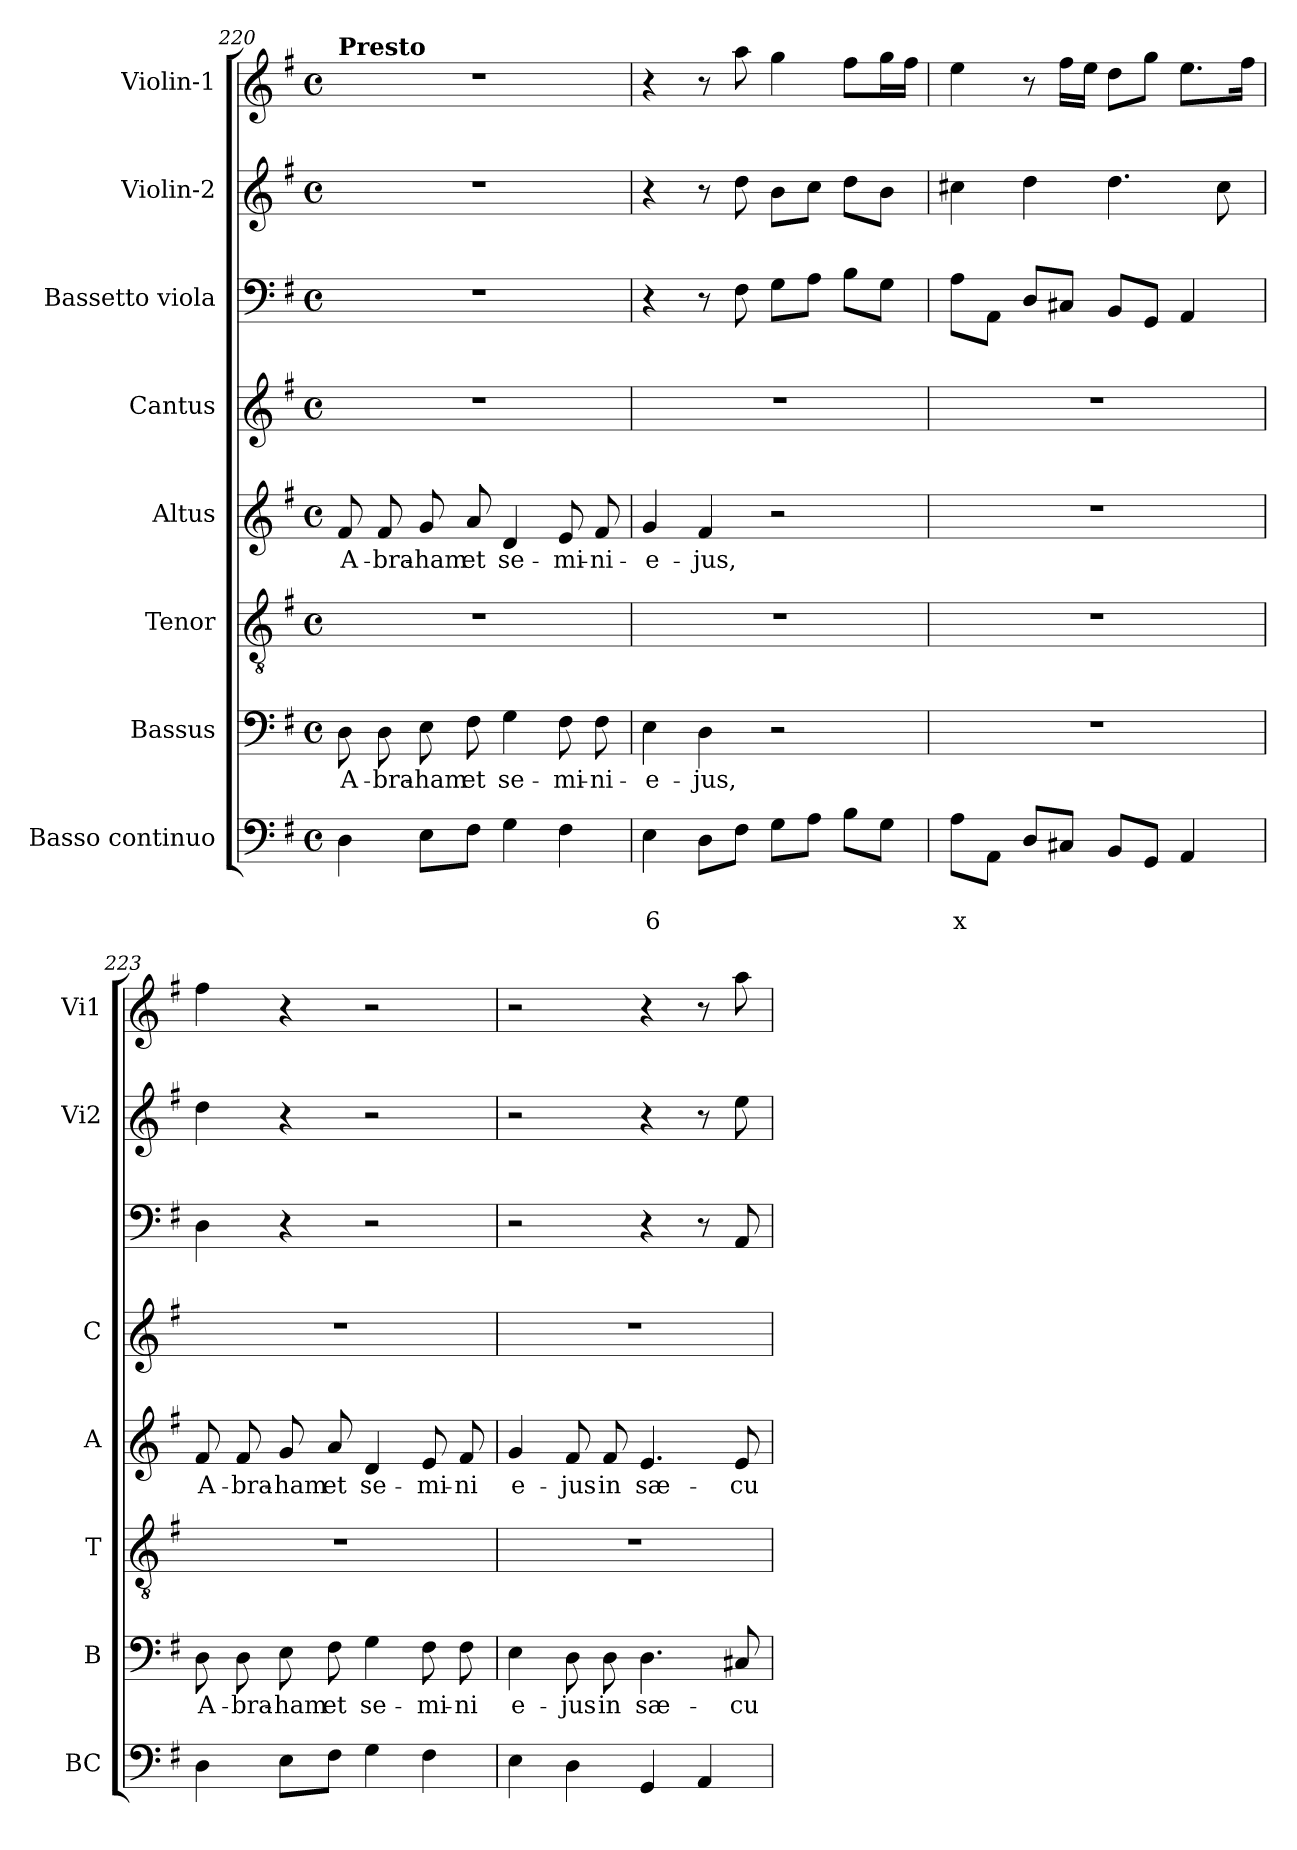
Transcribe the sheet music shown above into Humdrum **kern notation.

**kern	**text	**text	**kern	**text	**kern	**kern	**text	**kern	**kern	**kern	**kern
*part8	*part8	*part8	*part7	*part7	*part6	*part5	*part5	*part4	*part3	*part2	*part1
*staff8	*staff8	*staff8	*staff7	*staff7	*staff6	*staff5	*staff5	*staff4	*staff3	*staff2	*staff1
*I"Basso continuo	*	*	*I"Bassus	*	*I"Tenor	*I"Altus	*	*I"Cantus	*I"Bassetto viola	*I"Violin-2	*I"Violin-1
*I'BC	*	*	*I'B	*	*I'T	*I'A	*	*I'C	*	*I'Vi2	*I'Vi1
*clefF4	*	*	*clefF4	*	*clefGv2	*clefG2	*	*clefG2	*clefF4	*clefG2	*clefG2
*k[f#]	*	*	*k[f#]	*	*k[f#]	*k[f#]	*	*k[f#]	*k[f#]	*k[f#]	*k[f#]
*G:	*	*	*G:	*	*G:	*G:	*	*G:	*G:	*G:	*G:
*M4/4	*	*	*M4/4	*	*M4/4	*M4/4	*	*M4/4	*M4/4	*M4/4	*M4/4
*met(c)	*	*	*met(c)	*	*met(c)	*met(c)	*	*met(c)	*met(c)	*met(c)	*met(c)
=220	=220	=220	=220	=220	=220	=220	=220	=220	=220	=220	=220
!	!	!	!	!	!	!	!	!	!	!	!LO:TX:a:B:t=Presto
!	!	!	!	!LO:LY:b	!	!	!LO:LY:b	!	!	!	!
4D\	.	.	8D\	A-	1r	8f#/	A-	1r	1r	1r	1r
!	!	!	!	!LO:LY:b	!	!	!LO:LY:b	!	!	!	!
.	.	.	8D\	-bra-	.	8f#/	-bra-	.	.	.	.
!	!	!	!	!LO:LY:b	!	!	!LO:LY:b	!	!	!	!
8E\L	.	.	8E\	-ham	.	8g/	-ham	.	.	.	.
!	!	!	!	!LO:LY:b	!	!	!LO:LY:b	!	!	!	!
8F#\J	.	.	8F#\	et	.	8a/	et	.	.	.	.
!	!	!	!	!LO:LY:b	!	!	!LO:LY:b	!	!	!	!
4G\	.	.	4G\	se-	.	4d/	se-	.	.	.	.
!	!	!	!	!LO:LY:b	!	!	!LO:LY:b	!	!	!	!
4F#\	.	.	8F#\	-mi-	.	8e/	-mi-	.	.	.	.
!	!	!	!	!LO:LY:b	!	!	!LO:LY:b	!	!	!	!
.	.	.	8F#\	-ni-	.	8f#/	-ni-	.	.	.	.
=221	=221	=221	=221	=221	=221	=221	=221	=221	=221	=221	=221
!	!	!LO:LY:b	!	!LO:LY:b	!	!	!LO:LY:b	!	!	!	!
4E\	.	6	4E\	-e-	1r	4g/	-e-	1r	4r	4r	4r
!	!	!	!	!LO:LY:b	!	!	!LO:LY:b	!	!	!	!
8D\L	.	.	4D\	-jus,	.	4f#/	-jus,	.	8r	8r	8r
8F#\J	.	.	.	.	.	.	.	.	8F#\	8dd\	8aa\
8G\L	.	.	2r	.	.	2r	.	.	8G\L	8b\L	4gg\
8A\J	.	.	.	.	.	.	.	.	8A\J	8cc\J	.
8B\L	.	.	.	.	.	.	.	.	8B\L	8dd\L	8ff#\L
8G\J	.	.	.	.	.	.	.	.	8G\J	8b\J	16gg\L
.	.	.	.	.	.	.	.	.	.	.	16ff#\JJ
=222	=222	=222	=222	=222	=222	=222	=222	=222	=222	=222	=222
!	!	!LO:LY:b	!	!	!	!	!	!	!	!	!
8A\L	.	x	1r	.	1r	1r	.	1r	8A\L	4cc#X\	4ee\
8AA\J	.	.	.	.	.	.	.	.	8AA\J	.	.
8D/L	.	.	.	.	.	.	.	.	8D/L	4dd\	8r
8C#X/J	.	.	.	.	.	.	.	.	8C#X/J	.	16ff#\LL
.	.	.	.	.	.	.	.	.	.	.	16ee\JJ
8BB/L	.	.	.	.	.	.	.	.	8BB/L	4.dd\	8dd\L
8GG/J	.	.	.	.	.	.	.	.	8GG/J	.	8gg\J
4AA/	.	.	.	.	.	.	.	.	4AA/	.	8.ee\L
.	.	.	.	.	.	.	.	.	.	8cc#\	.
.	.	.	.	.	.	.	.	.	.	.	16ff#\Jk
!!LO:PB:g=z
=223	=223	=223	=223	=223	=223	=223	=223	=223	=223	=223	=223
!	!	!	!	!LO:LY:b	!	!	!LO:LY:b	!	!	!	!
4D\	.	.	8D\	A-	1r	8f#/	A-	1r	4D\	4dd\	4ff#\
!	!	!	!	!LO:LY:b	!	!	!LO:LY:b	!	!	!	!
.	.	.	8D\	-bra-	.	8f#/	-bra-	.	.	.	.
!	!	!	!	!LO:LY:b	!	!	!LO:LY:b	!	!	!	!
8E\L	.	.	8E\	-ham	.	8g/	-ham	.	4r	4r	4r
!	!	!	!	!LO:LY:b	!	!	!LO:LY:b	!	!	!	!
8F#\J	.	.	8F#\	et	.	8a/	et	.	.	.	.
!	!	!	!	!LO:LY:b	!	!	!LO:LY:b	!	!	!	!
4G\	.	.	4G\	se-	.	4d/	se-	.	2r	2r	2r
!	!	!	!	!LO:LY:b	!	!	!LO:LY:b	!	!	!	!
4F#\	.	.	8F#\	-mi-	.	8e/	-mi-	.	.	.	.
!	!	!	!	!LO:LY:b	!	!	!LO:LY:b	!	!	!	!
.	.	.	8F#\	-ni	.	8f#/	-ni	.	.	.	.
=224	=224	=224	=224	=224	=224	=224	=224	=224	=224	=224	=224
!	!	!	!	!LO:LY:b	!	!	!LO:LY:b	!	!	!	!
4E\	.	.	4E\	e-	1r	4g/	e-	1r	2r	2r	2r
!	!	!	!	!LO:LY:b	!	!	!LO:LY:b	!	!	!	!
4D\	.	.	8D\	-jus	.	8f#/	-jus	.	.	.	.
!	!	!	!	!LO:LY:b	!	!	!LO:LY:b	!	!	!	!
.	.	.	8D\	in	.	8f#/	in	.	.	.	.
!	!	!	!	!LO:LY:b	!	!	!LO:LY:b	!	!	!	!
4GG/	.	.	4.D\	sæ-	.	4.e/	sæ-	.	4r	4r	4r
4AA/	.	.	.	.	.	.	.	.	8r	8r	8r
!	!	!	!	!LO:LY:b	!	!	!LO:LY:b	!	!	!	!
.	.	.	8C#X/	-cu-	.	8e/	-cu-	.	8AA/	8ee\	8aa\
=	=	=	=	=	=	=	=	=	=	=	=
*-	*-	*-	*-	*-	*-	*-	*-	*-	*-	*-	*-
